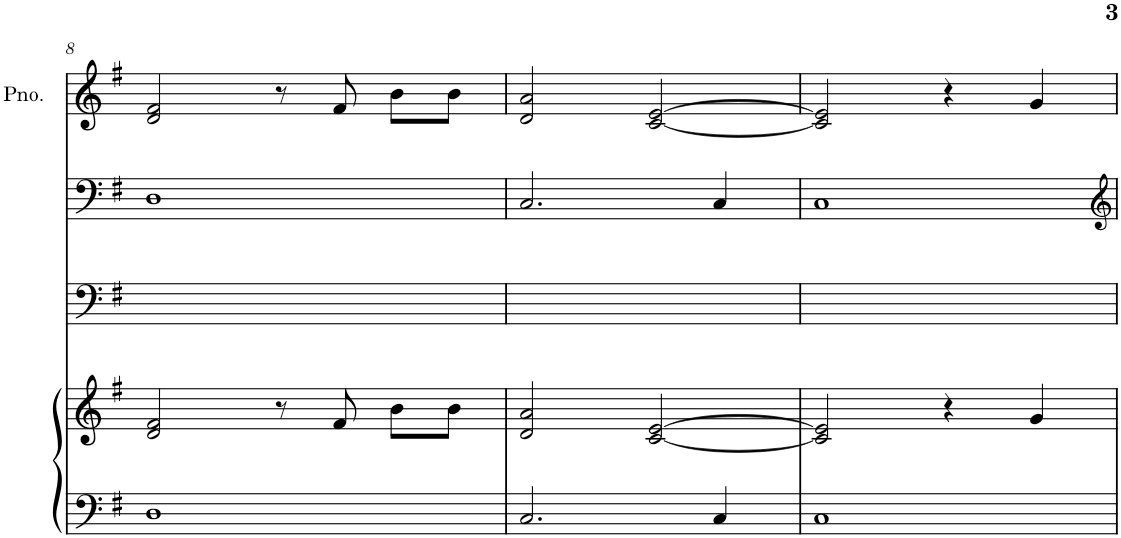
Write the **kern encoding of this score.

**kern	**kern	**kern	**kern	**kern
*part4	*part4	*part3	*part2	*part1
*staff5	*staff4	*staff3	*staff2	*staff1
*I"Piano	*	*I"Voice	*I"Voice	*I"Piano
*I'Pno	*	*I'V	*I'V	*I'Pno.
!!LO:PB:g=z
*clefF4	*clefG2	*clefF4	*clefF4	*clefG2
*k[f#]	*k[f#]	*k[f#]	*k[f#]	*k[f#]
*M4/4	*M4/4	*M4/4	*M4/4	*M4/4
=8	=8	=8	=8	=8
1D	2d/ 2f#/	1ryy	1D	2d/ 2f#/
.	8r	.	.	8r
.	8f#/	.	.	8f#/
.	8b\L	.	.	8b\L
.	8b\J	.	.	8b\J
=9	=9	=9	=9	=9
2.C/	2d/ 2a/	1ryy	2.C/	2d/ 2a/
.	[<2c/ [>2e/	.	.	[<2c/ [>2e/
4C/	.	.	4C/	.
=10	=10	=10	=10	=10
1C	2c/] 2e/]	1ryy	1C	2c/] 2e/]
.	4r	.	.	4r
.	4g/	.	.	4g/
=	=	=	=	=
*-	*-	*-	*-	*-
